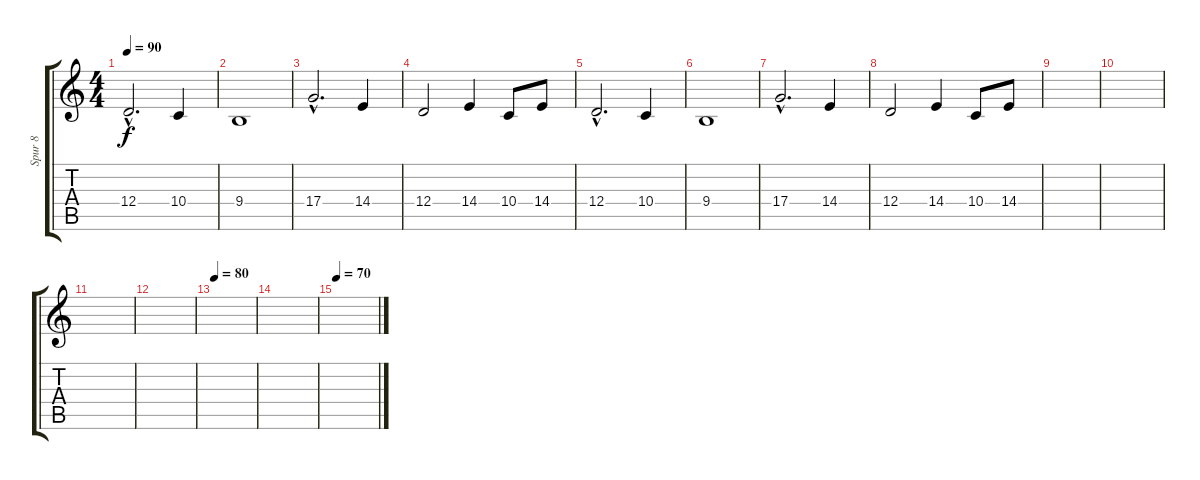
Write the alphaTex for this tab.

\track ("Spur 8" "Spur 8") {instrument viola}
\staff {score tabs}
\tuning (E4 B3 G3 D3 A2 E2) {hide}
\ts (4 4)
\tempo 90
\clef g2
\ks c
12.4{hac}.2{d dy f instrument viola} 10.4.4 |
9.4.1 |
17.4{hac}.2{d} 14.4.4 |
12.4.2 14.4.4 10.4.8 14.4.8 |
12.4{hac}.2{d} 10.4.4 |
9.4.1 |
17.4{hac}.2{d} 14.4.4 |
12.4.2 14.4.4 10.4.8 14.4.8 |
|
|
|
|
\tempo 80
|
|
\tempo 70
